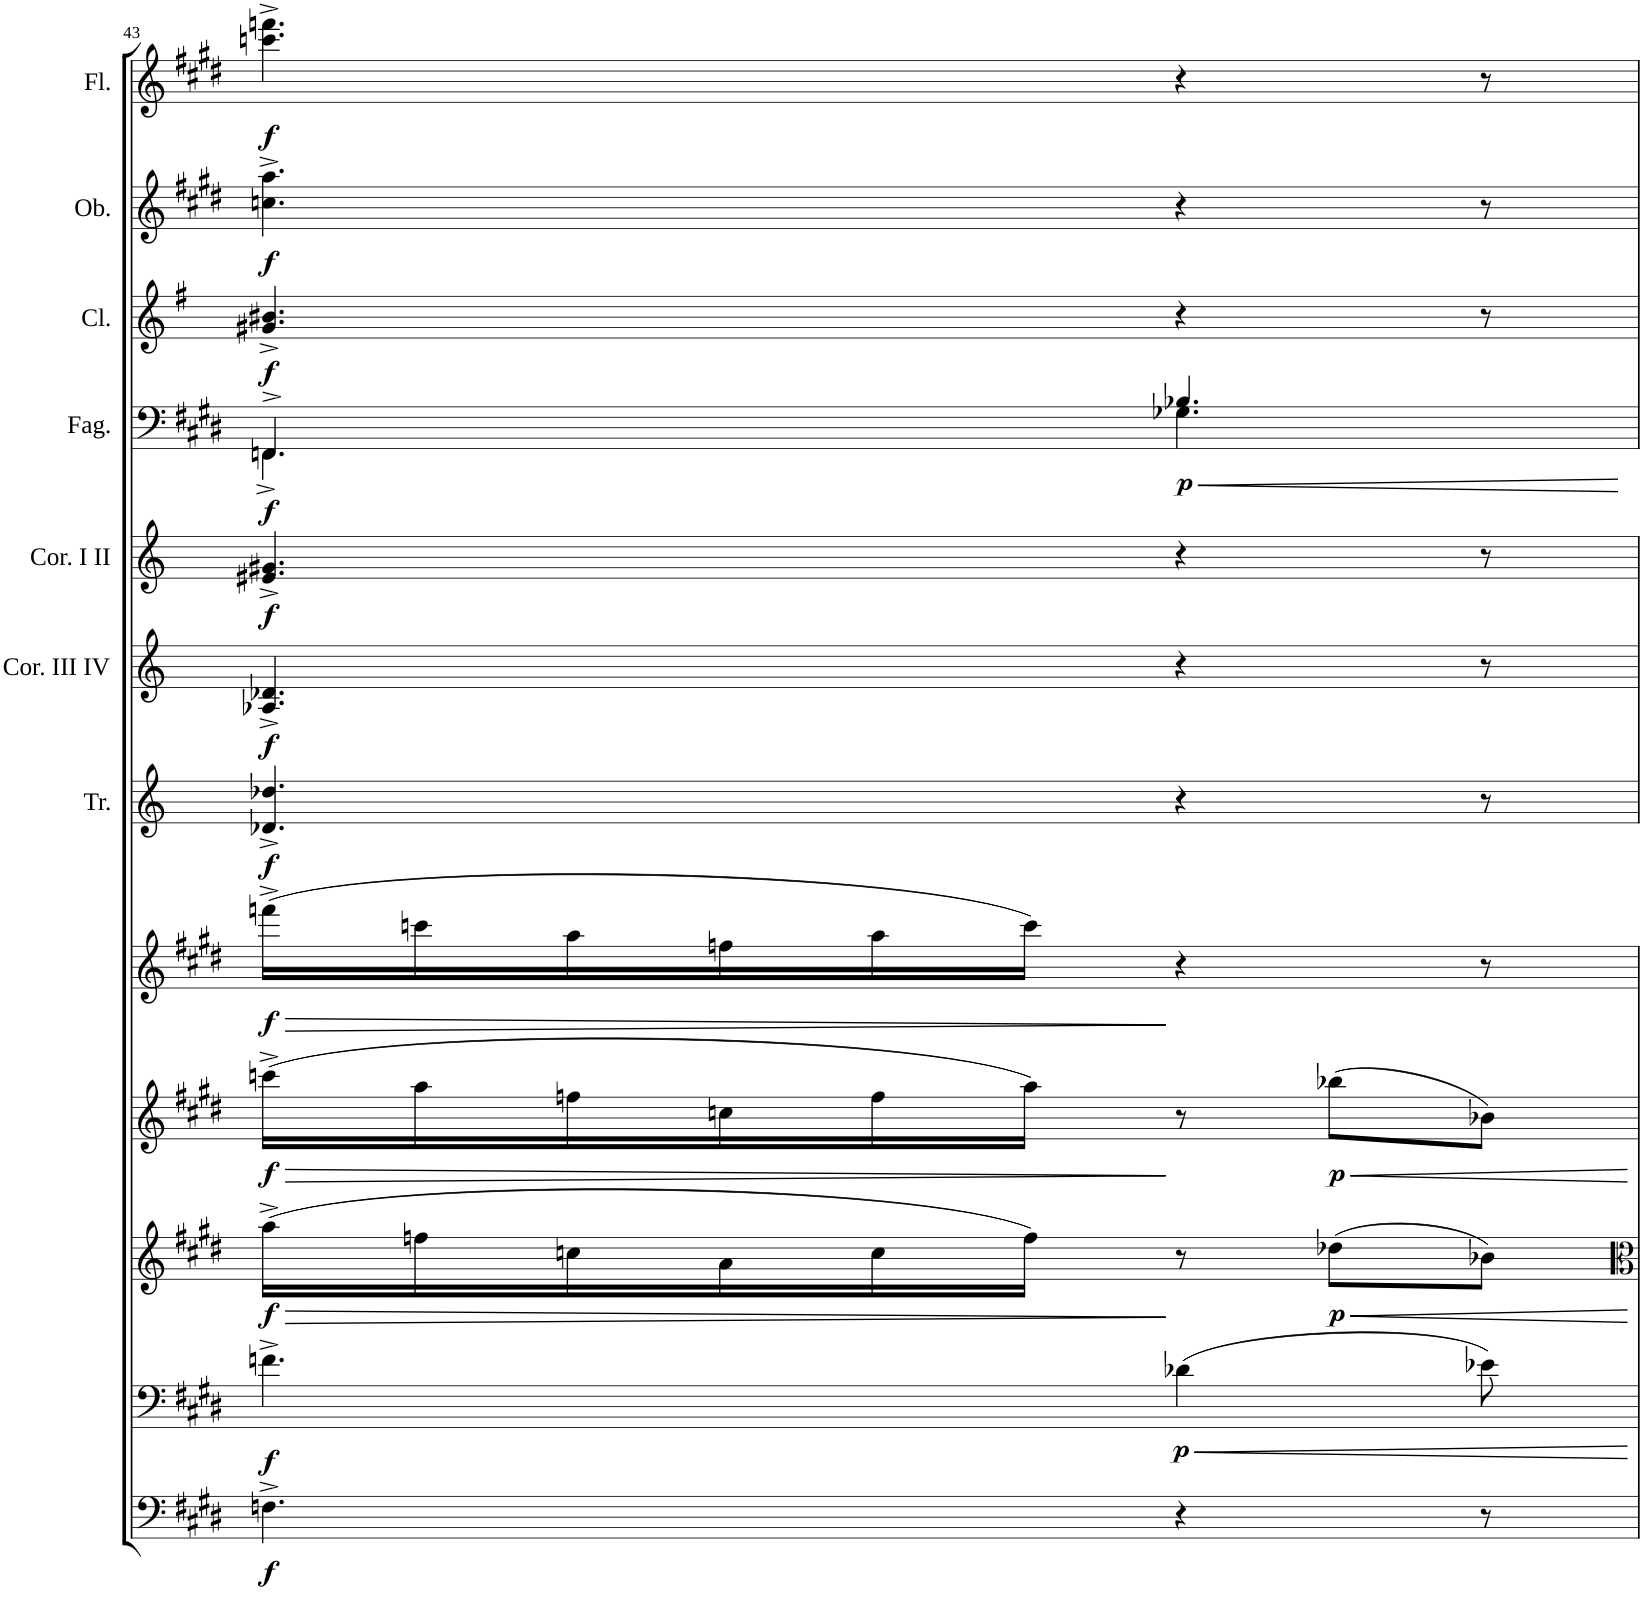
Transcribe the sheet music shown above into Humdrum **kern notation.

**kern	**dynam	**kern	**dynam	**kern	**dynam	**kern	**dynam	**kern	**dynam	**kern	**dynam	**kern	**dynam	**kern	**dynam	**kern	**dynam	**kern	**dynam	**kern	**dynam	**kern	**dynam
*part12	*part12	*part11	*part11	*part10	*part10	*part9	*part9	*part8	*part8	*part7	*part7	*part6	*part6	*part5	*part5	*part4	*part4	*part3	*part3	*part2	*part2	*part1	*part1
*staff12	*staff12	*staff11	*staff11	*staff10	*staff10	*staff9	*staff9	*staff8	*staff8	*staff7	*staff7	*staff6	*staff6	*staff5	*staff5	*staff4	*staff4	*staff3	*staff3	*staff2	*staff2	*staff1	*staff1
*I"Basso	*	*I"Violoncello	*	*I"Viola	*	*I"Violino II	*	*I"Violino I	*	*I"Trombe in E	*	*I"Corni in E III IV	*	*I"Corni in E I II	*	*I"Fagotti	*	*I"Clarinetti in A	*	*I"Oboi	*	*I"Flauti	*
*	*	*	*	*	*	*	*	*	*	*I'Tr.	*	*I'Cor. III IV	*	*I'Cor. I II	*	*I'Fag.	*	*I'Cl.	*	*I'Ob.	*	*I'Fl.	*
!!LO:PB:g=z
*clefF4	*	*clefF4	*	*clefG2	*	*clefG2	*	*clefG2	*	*clefG2	*	*clefG2	*	*clefG2	*	*clefF4	*	*clefG2	*	*clefG2	*	*clefG2	*
*Trd7c12	*	*	*	*	*	*	*	*	*	*Trd-2c-4	*	*Trd5c8	*	*Trd5c8	*	*	*	*Trd2c3	*	*	*	*	*
*k[f#c#g#d#]	*	*k[f#c#g#d#]	*	*k[f#c#g#d#]	*	*k[f#c#g#d#]	*	*k[f#c#g#d#]	*	*k[]	*	*k[]	*	*k[]	*	*k[f#c#g#d#]	*	*k[f#]	*	*k[f#c#g#d#]	*	*k[f#c#g#d#]	*
*M6/8	*	*M6/8	*	*M6/8	*	*M6/8	*	*M6/8	*	*M6/8	*	*M6/8	*	*M6/8	*	*M6/8	*	*M6/8	*	*M6/8	*	*M6/8	*
=43	=43	=43	=43	=43	=43	=43	=43	=43	=43	=43	=43	=43	=43	=43	=43	=43	=43	=43	=43	=43	=43	=43	=43
!	!LO:DY:b	!	!LO:DY:b	!	!LO:HP:b	!	!LO:HP:b	!	!	!	!	!	!	!	!	!	!	!	!	!	!	!	!
*	*	*	*	*	*	*	*	*	*	*	*	*	*	*	*	*^	*	*	*	*	*	*	*
*	*	*	*	*	*	*	*	*	*	*	*	*	*	*	*	*	*^	*	*	*	*	*	*	*
!	!	!	!	!	!LO:DY:n=1:b	!	!LO:DY:n=1:b	!	!LO:DY:b	!	!LO:DY:b	!	!LO:DY:b	!	!LO:DY:b	!	!	!	!LO:DY:b	!	!LO:DY:b	!	!LO:DY:b	!	!LO:DY:b
4.Fn^\	f	4.fn^\	f	(16aa^\LL	> f	(16cccn^\LL	> f	(16fffn^\LL	f	4.d-X/^ 4.dd-X/^	f	4.A-X/^ 4.d-X/^	f	4.e#X/^ 4.g#X/^	f	4.FFn^/	4.FF^\	4.ryy	f	4.g#X/^ 4.b#X/^	f	4.ccn\^ 4.aa\^	f	4.cccn\^ 4.fffn\^	f
.	.	.	.	16ffn\	.	16aa\	.	16cccn\	.	.	.	.	.	.	.	.	.	.	.	.	.	.	.	.	.
.	.	.	.	16ccn\	.	16ffn\	.	16aa\	.	.	.	.	.	.	.	.	.	.	.	.	.	.	.	.	.
.	.	.	.	16a\	.	16ccn\	.	16ffn\	.	.	.	.	.	.	.	.	.	.	.	.	.	.	.	.	.
.	.	.	.	16cc\	.	16ff\	.	16aa\	.	.	.	.	.	.	.	.	.	.	.	.	.	.	.	.	.
.	.	.	.	16ff\JJ)	.	16aa\JJ)	.	16ccc\JJ)	.	.	.	.	.	.	.	.	.	.	.	.	.	.	.	.	.
!	!	!	!LO:DY:b	!	!	!	!	!	!	!	!	!	!	!	!	!	!	!	!LO:DY:b	!	!	!	!	!	!
4r	.	(4d-X\	p	8r	.	8r	.	4r	.	4r	.	4r	.	4r	.	4.B-X/	4.G-X\	4ryy	p	4r	.	4r	.	4r	.
!	!	!	!	!	!LO:DY:n=2:b	!	!LO:DY:n=2:b	!	!	!	!	!	!	!	!	!	!	!	!	!	!	!	!	!	!
.	.	.	.	(8dd-X\L	p	(8bb-X\L	p	.	.	.	.	.	.	.	.	.	.	.	.	.	.	.	.	.	.
8r	.	8e-X\)	.	8b-X\J)	.	8b-X\J)	.	8r	.	8r	.	8r	.	8r	.	.	.	256%31ryy	.	8r	.	8r	.	8r	.
.	.	.	.	.	.	.	.	.	.	.	.	.	.	.	.	.	.	256ryy	.	.	.	.	.	.	.
*	*	*	*	*	*	*	*	*	*	*	*	*	*	*	*	*v	*v	*v	*	*	*	*	*	*	*
.	.	.	.	.	]	.	]	.	.	.	.	.	.	.	.	.	.	.	.	.	.	.	.
=	=	=	=	=	=	=	=	=	=	=	=	=	=	=	=	=	=	=	=	=	=	=	=
*-	*-	*-	*-	*-	*-	*-	*-	*-	*-	*-	*-	*-	*-	*-	*-	*-	*-	*-	*-	*-	*-	*-	*-
